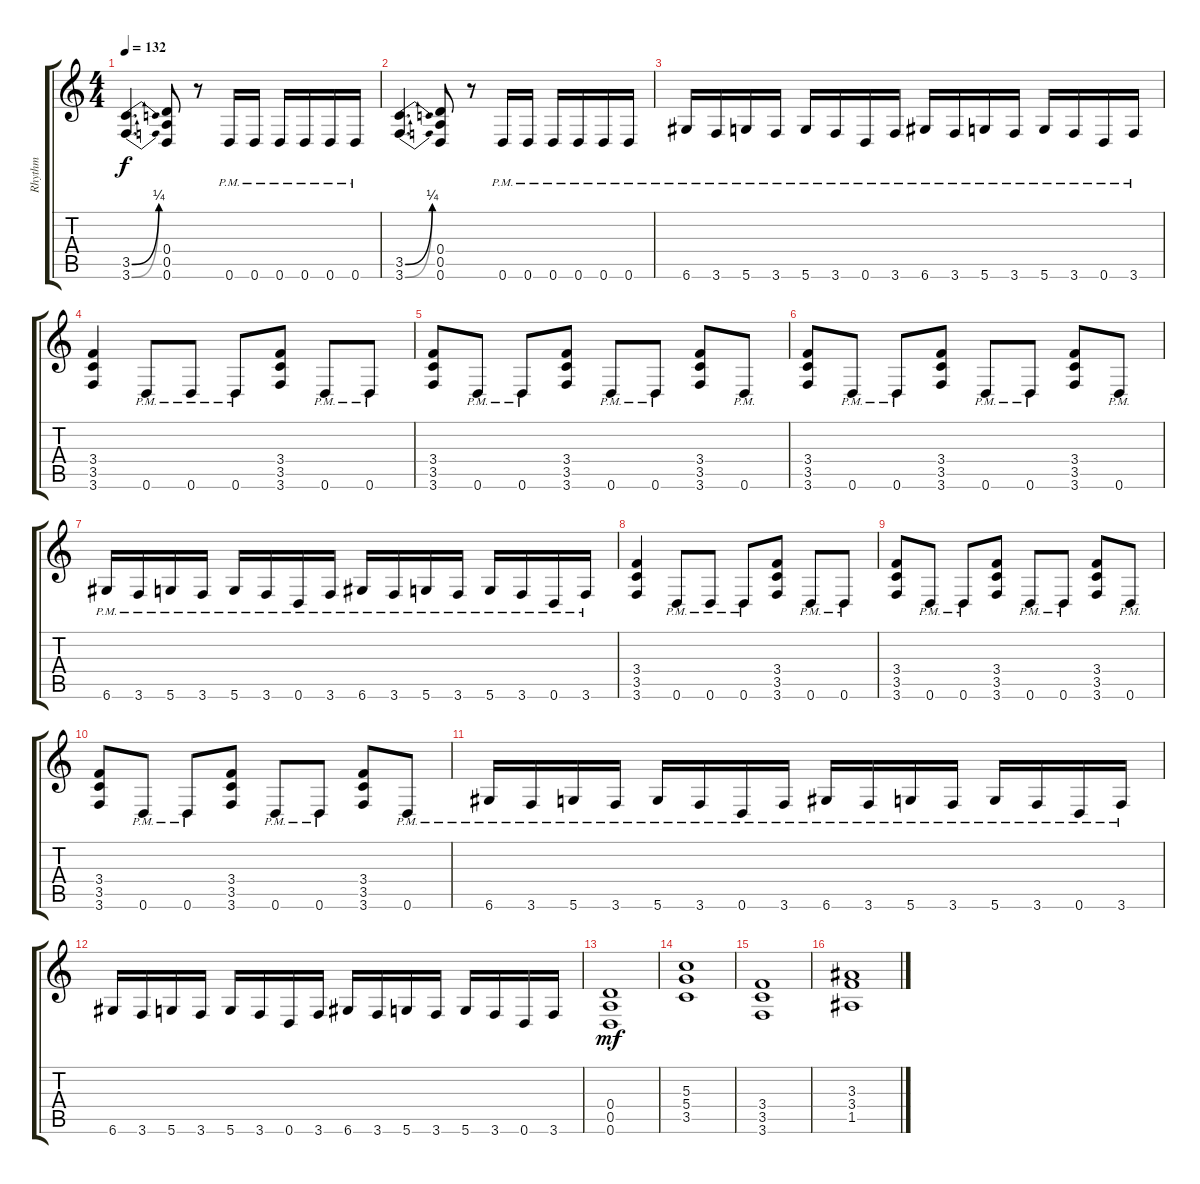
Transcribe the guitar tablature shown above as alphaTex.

\track ("Rhythm" "Rhythm") {instrument distortionguitar}
\staff {score tabs}
\tuning (E4 B3 G3 D3 A2 D2) {hide}
\ts (4 4)
\tempo 132
\clef g2
\ks c
(3.5{be (bend 0 0 60 1)} 3.6{be (bend 0 0 60 1)}).4{d dy f} (0.4 0.5 0.6).8 r.8 0.6{pm}.16 0.6{pm}.16 0.6{pm}.16 0.6{pm}.16 0.6{pm}.16 0.6{pm}.16 |
(3.5{be (bend 0 0 60 1)} 3.6{be (bend 0 0 60 1)}).4{d} (0.4 0.5 0.6).8 r.8 0.6{pm}.16 0.6{pm}.16 0.6{pm}.16 0.6{pm}.16 0.6{pm}.16 0.6{pm}.16 |
6.6{pm}.16 3.6{pm}.16 5.6{pm}.16 3.6{pm}.16 5.6{pm}.16 3.6{pm}.16 0.6{pm}.16 3.6{pm}.16 6.6{pm}.16 3.6{pm}.16 5.6{pm}.16 3.6{pm}.16 5.6{pm}.16 3.6{pm}.16 0.6{pm}.16 3.6{pm}.16 |
(3.4 3.5 3.6).4 0.6{pm}.8 0.6{pm}.8 0.6{pm}.8 (3.4 3.5 3.6).8 0.6{pm}.8 0.6{pm}.8 |
(3.4 3.5 3.6).8 0.6{pm}.8 0.6{pm}.8 (3.4 3.5 3.6).8 0.6{pm}.8 0.6{pm}.8 (3.4 3.5 3.6).8 0.6{pm}.8 |
(3.4 3.5 3.6).8 0.6{pm}.8 0.6{pm}.8 (3.4 3.5 3.6).8 0.6{pm}.8 0.6{pm}.8 (3.4 3.5 3.6).8 0.6{pm}.8 |
6.6{pm}.16 3.6{pm}.16 5.6{pm}.16 3.6{pm}.16 5.6{pm}.16 3.6{pm}.16 0.6{pm}.16 3.6{pm}.16 6.6{pm}.16 3.6{pm}.16 5.6{pm}.16 3.6{pm}.16 5.6{pm}.16 3.6{pm}.16 0.6{pm}.16 3.6{pm}.16 |
(3.4 3.5 3.6).4 0.6{pm}.8 0.6{pm}.8 0.6{pm}.8 (3.4 3.5 3.6).8 0.6{pm}.8 0.6{pm}.8 |
(3.4 3.5 3.6).8 0.6{pm}.8 0.6{pm}.8 (3.4 3.5 3.6).8 0.6{pm}.8 0.6{pm}.8 (3.4 3.5 3.6).8 0.6{pm}.8 |
(3.4 3.5 3.6).8 0.6{pm}.8 0.6{pm}.8 (3.4 3.5 3.6).8 0.6{pm}.8 0.6{pm}.8 (3.4 3.5 3.6).8 0.6{pm}.8 |
6.6{pm}.16 3.6{pm}.16 5.6{pm}.16 3.6{pm}.16 5.6{pm}.16 3.6{pm}.16 0.6{pm}.16 3.6{pm}.16 6.6{pm}.16 3.6{pm}.16 5.6{pm}.16 3.6{pm}.16 5.6{pm}.16 3.6{pm}.16 0.6{pm}.16 3.6{pm}.16 |
6.6.16 3.6.16 5.6.16 3.6.16 5.6.16 3.6.16 0.6.16 3.6.16 6.6.16 3.6.16 5.6.16 3.6.16 5.6.16 3.6.16 0.6.16 3.6.16 |
(0.4 0.5 0.6).1{dy mf} |
(5.3 5.4 3.5).1 |
(3.4 3.5 3.6).1 |
(3.3 3.4 1.5).1
